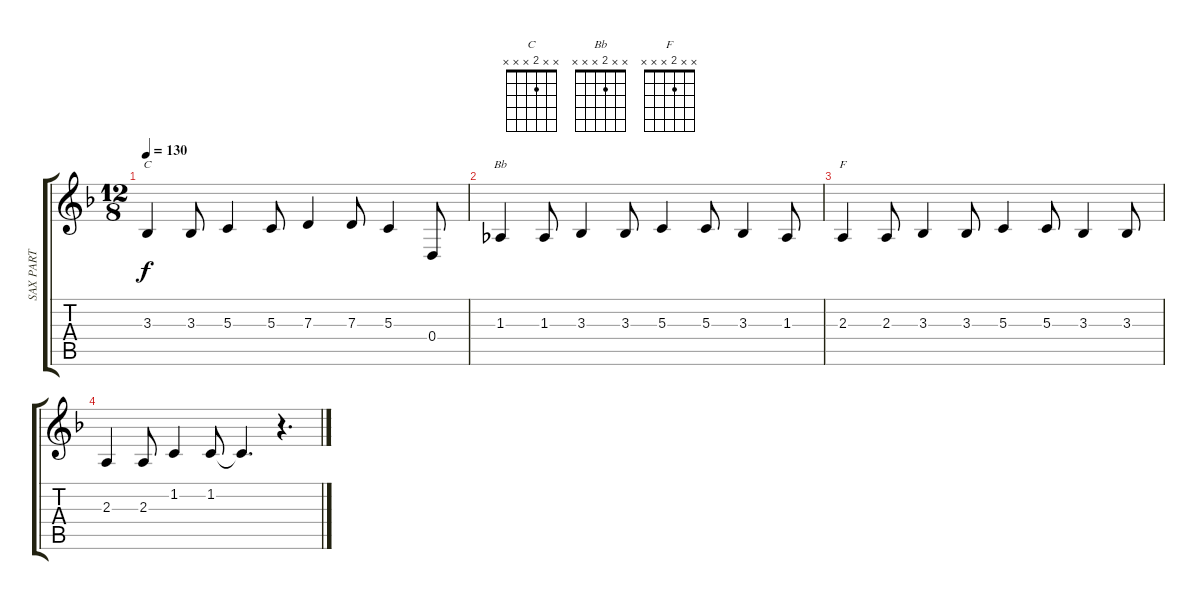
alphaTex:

\track ("SAX PART" "SAX PART") {instrument tenorsax}
\staff {score tabs}
\tuning (E4 B3 G3 D3 A2 E2) {hide}
\chord ("C" x x 2 x x x)
\chord ("Bb" x x 2 x x x)
\chord ("F" x x 2 x x x)
\ts (12 8)
\tempo 130
\clef g2
\ks f
3.3.4{ch "C" dy f} 3.3.8 5.3.4 5.3.8 7.3.4 7.3.8 5.3.4 0.4.8 |
1.3.4{ch "Bb"} 1.3.8 3.3.4 3.3.8 5.3.4 5.3.8 3.3.4 1.3.8 |
2.3.4{ch "F"} 2.3.8 3.3.4 3.3.8 5.3.4 5.3.8 3.3.4 3.3.8 |
2.3.4 2.3.8 1.2.4 1.2.8 1.2{t}.4{d} r.4{d}
